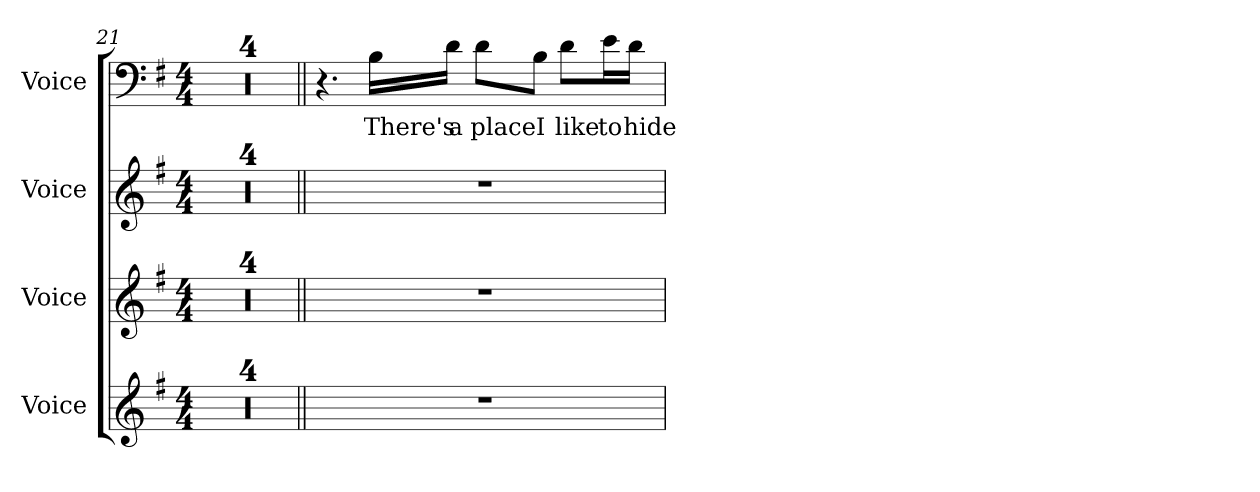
**kern	**kern	**kern	**kern	**text
*part4	*part3	*part2	*part1	*part1
*staff4	*staff3	*staff2	*staff1	*staff1
*I"Voice	*I"Voice	*I"Voice	*I"Voice	*
*I'Voice	*I'Voice	*I'Voice	*I'Voice	*
*clefG2	*clefG2	*clefG2	*clefF4	*
*k[f#]	*k[f#]	*k[f#]	*k[f#]	*
*G:	*G:	*G:	*G:	*
*M4/4	*M4/4	*M4/4	*M4/4	*
=21	=21	=21	=21	=21
1r	1r	1r	1r	.
=22	=22	=22	=22	=22
1r	1r	1r	1r	.
=23	=23	=23	=23	=23
1r	1r	1r	1r	.
=24	=24	=24	=24	=24
1r	1r	1r	1r	.
!!LO:PB:g=z
=25||	=25||	=25||	=25||	=25||
1r	1r	1r	4.r	.
!	!	!	!	!LO:LY:b:color=#000000
.	.	.	16Bi\LL	There's
!	!	!	!	!LO:LY:b:color=#000000
.	.	.	16di\JJ	a
!	!	!	!	!LO:LY:b:color=#000000
.	.	.	8di\L	place
!	!	!	!	!LO:LY:b:color=#000000
.	.	.	8Bi\J	I
!	!	!	!	!LO:LY:b:color=#000000
.	.	.	8di\L	like
!	!	!	!	!LO:LY:b:color=#000000
.	.	.	16ei\L	to
!	!	!	!	!LO:LY:b:color=#000000
.	.	.	16di\JJ	hide
=	=	=	=	=
*-	*-	*-	*-	*-
